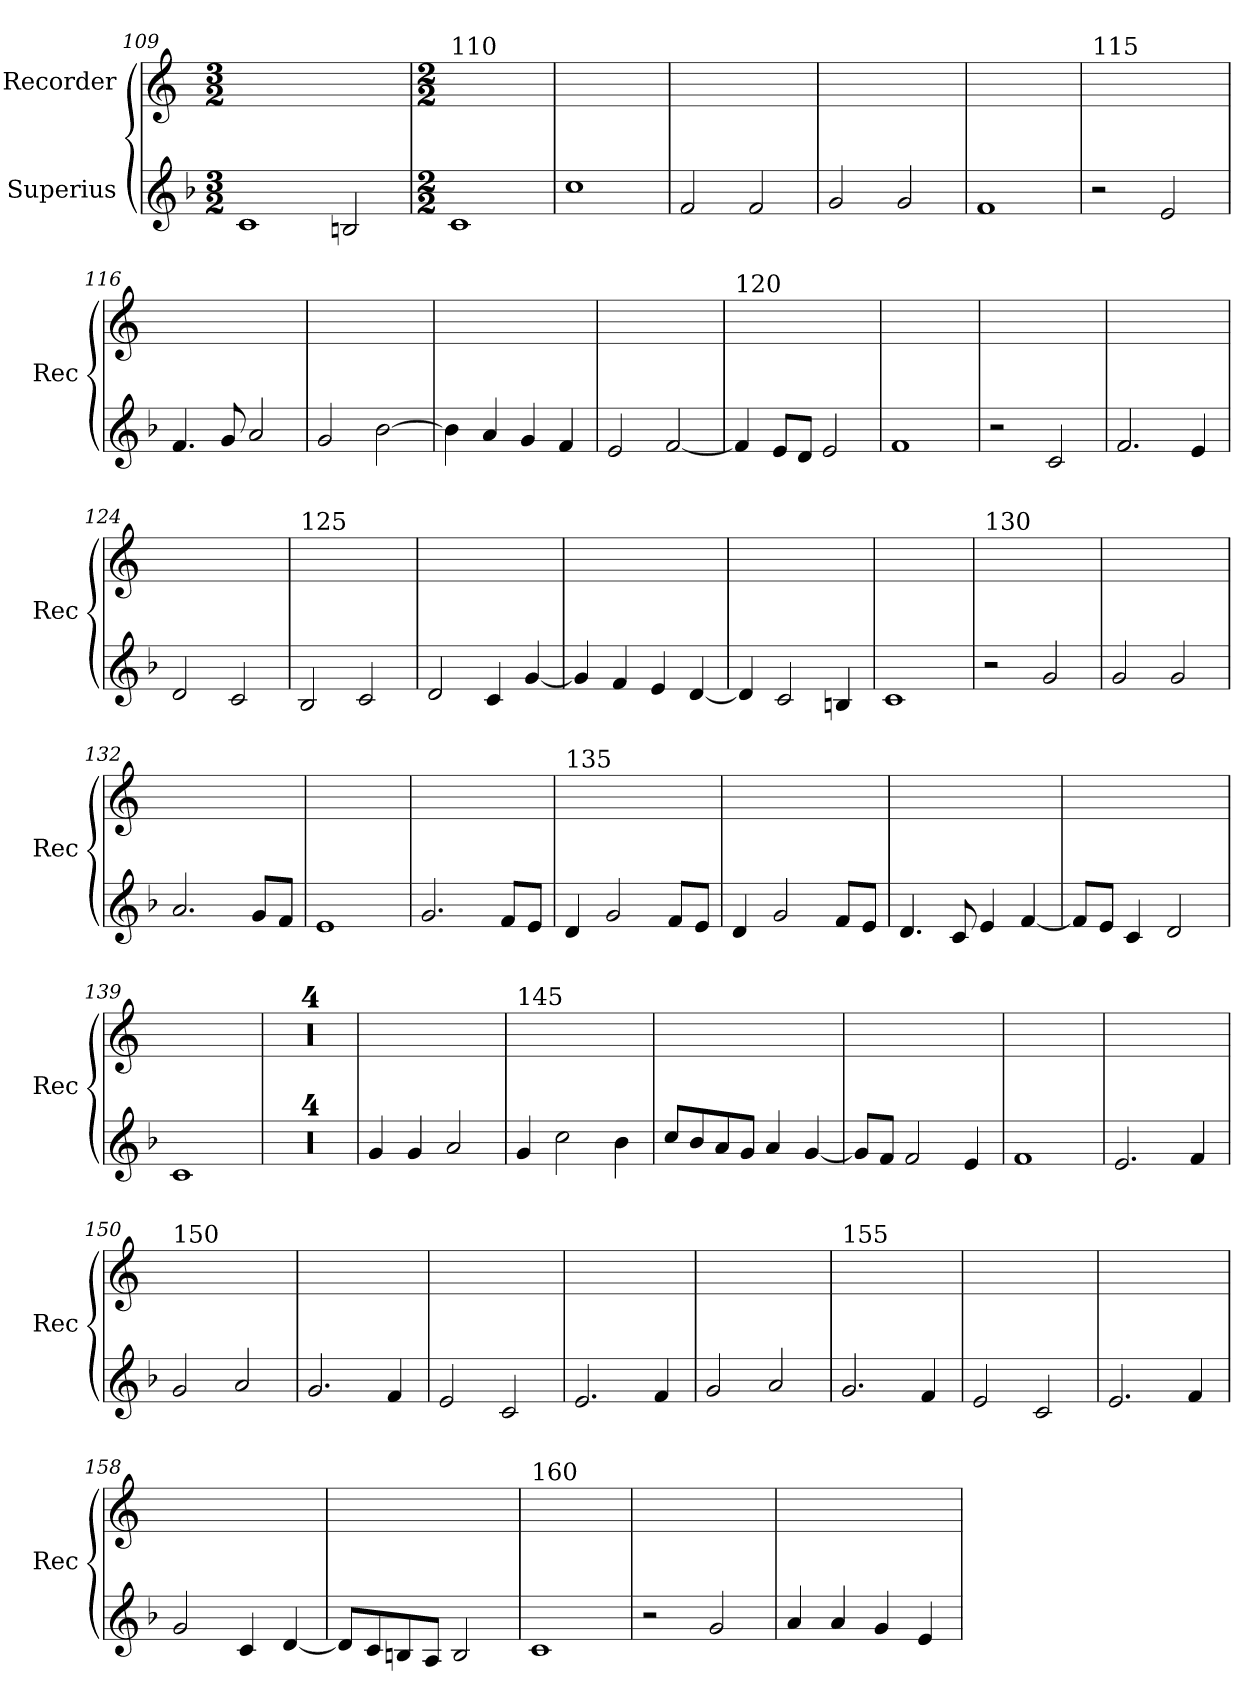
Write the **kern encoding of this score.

**kern	**kern
*part2	*part1
*staff2	*staff1
*I"Superius	*I"Recorder
*	*I'Rec
*clefG2	*clefG2
*k[b-]	*k[]
*M3/2	*M3/2
=109	=109
1c	1.ryy
2Bn/	.
=110	=110
*M2/2	*M2/2
!	!LO:TX:a:t=110
1c	1ryy
=111	=111
1cc	1ryy
=112	=112
2f/	1ryy
2f/	.
=113	=113
2g/	1ryy
2g/	.
=114	=114
1f	1ryy
=115	=115
!	!LO:TX:a:t=115
2r	1ryy
2e/	.
=116	=116
4.f/	1ryy
8g/	.
2a/	.
!!LO:LB:g=z
=117	=117
2g/	1ryy
[2b-\	.
=118	=118
4b-\]	1ryy
4a/	.
4g/	.
4f/	.
=119	=119
2e/	1ryy
[2f/	.
=120	=120
!	!LO:TX:a:t=120
4f/]	1ryy
8e/L	.
8d/J	.
2e/	.
=121	=121
1f	1ryy
=122	=122
2r	1ryy
2c/	.
=123	=123
2.f/	1ryy
4e/	.
=124	=124
2d/	1ryy
2c/	.
!!LO:PB:g=z
=125	=125
!	!LO:TX:a:t=125
2B-/	1ryy
2c/	.
=126	=126
2d/	1ryy
4c/	.
[4g/	.
=127	=127
4g/]	1ryy
4f/	.
4e/	.
[4d/	.
=128	=128
4d/]	1ryy
2c/	.
4Bn/	.
=129	=129
1c	1ryy
=130	=130
!	!LO:TX:a:t=130
2r	1ryy
2g/	.
=131	=131
2g/	1ryy
2g/	.
=132	=132
2.a/	1ryy
8g/L	.
8f/J	.
!!LO:LB:g=z
=133	=133
1e	1ryy
=134	=134
2.g/	1ryy
8f/L	.
8e/J	.
=135	=135
!	!LO:TX:a:t=135
4d/	1ryy
2g/	.
8f/L	.
8e/J	.
=136	=136
4d/	1ryy
2g/	.
8f/L	.
8e/J	.
=137	=137
4.d/	1ryy
8c/	.
4e/	.
[4f/	.
=138	=138
8f/L]	1ryy
8e/J	.
4c/	.
2d/	.
=139	=139
1c	1ryy
=140	=140
1r	1r
=141	=141
1r	1r
=142	=142
1r	1r
!!LO:LB:g=z
=143	=143
1r	1r
!!LO:PB:g=z
=144	=144
4g/	1ryy
4g/	.
2a/	.
=145	=145
!	!LO:TX:a:t=145
4g/	1ryy
2cc\	.
4b-\	.
=146	=146
8cc/L	1ryy
8b-/	.
8a/	.
8g/J	.
4a/	.
[4g/	.
=147	=147
8g/L]	1ryy
8f/J	.
2f/	.
4e/	.
=148	=148
1f	1ryy
=149	=149
2.e/	1ryy
4f/	.
=150	=150
!	!LO:TX:a:t=150
2g/	1ryy
2a/	.
=151	=151
2.g/	1ryy
4f/	.
!!LO:LB:g=z
=152	=152
2e/	1ryy
2c/	.
=153	=153
2.e/	1ryy
4f/	.
=154	=154
2g/	1ryy
2a/	.
=155	=155
!	!LO:TX:a:t=155
2.g/	1ryy
4f/	.
=156	=156
2e/	1ryy
2c/	.
=157	=157
2.e/	1ryy
4f/	.
=158	=158
2g/	1ryy
4c/	.
[4d/	.
=159	=159
8d/L]	1ryy
8c/	.
8Bn/	.
8A/J	.
2B/	.
=160	=160
!	!LO:TX:a:t=160
1c	1ryy
!!LO:LB:g=z
=161	=161
2r	1ryy
2g/	.
=162	=162
4a/	1ryy
4a/	.
4g/	.
4e/	.
=	=
*-	*-
